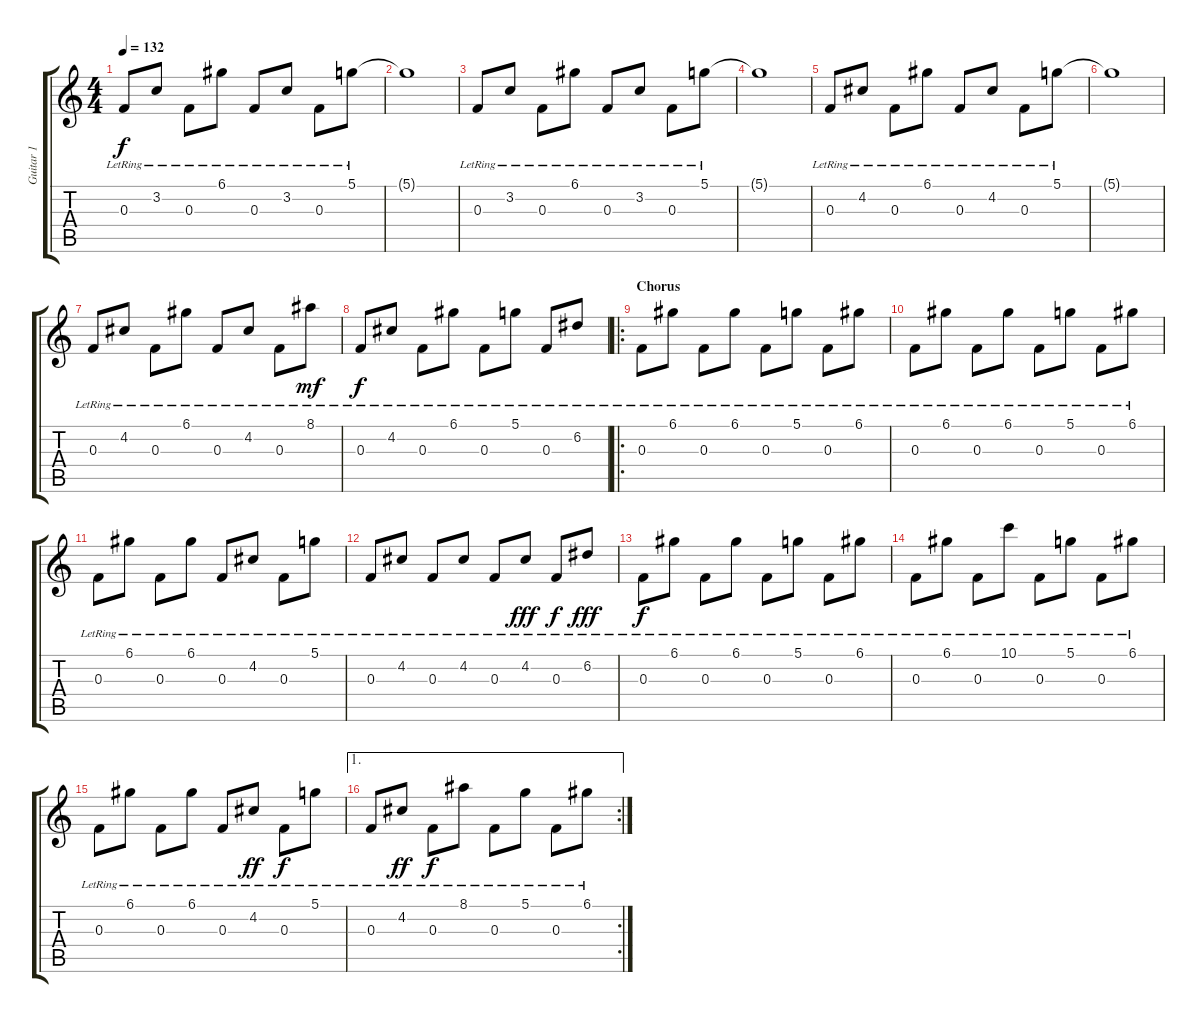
\track ("Guitar 1" "Guitar 1") {instrument acousticguitarsteel}
\staff {score tabs}
\tuning (D4 A3 F3 C3 G2 D2) {hide}
\ts (4 4)
\tempo 132
\clef g2
\ks c
0.3{lr}.8{dy f} 3.2{lr}.8 0.3{lr}.8 6.1{lr}.8 0.3{lr}.8 3.2{lr}.8 0.3{lr}.8 5.1{lr}.8 |
5.1{t}.1 |
0.3{lr}.8 3.2{lr}.8 0.3{lr}.8 6.1{lr}.8 0.3{lr}.8 3.2{lr}.8 0.3{lr}.8 5.1{lr}.8 |
5.1{t}.1 |
0.3{lr}.8 4.2{lr}.8 0.3{lr}.8 6.1{lr}.8 0.3{lr}.8 4.2{lr}.8 0.3{lr}.8 5.1{lr}.8 |
5.1{t}.1 |
0.3{lr}.8 4.2{lr}.8 0.3{lr}.8 6.1{lr}.8 0.3{lr}.8 4.2{lr}.8 0.3{lr}.8 8.1{lr}.8{dy mf} |
0.3{lr}.8{dy f} 4.2{lr}.8 0.3{lr}.8 6.1{lr}.8 0.3{lr}.8 5.1{lr}.8 0.3{lr}.8 6.2{lr}.8 |
\ro
\section ("" "Chorus")
0.3{lr}.8{volume 10 balance 8} 6.1{lr}.8 0.3{lr}.8 6.1{lr}.8 0.3{lr}.8 5.1{lr}.8 0.3{lr}.8 6.1{lr}.8 |
0.3{lr}.8 6.1{lr}.8 0.3{lr}.8 6.1{lr}.8 0.3{lr}.8 5.1{lr}.8 0.3{lr}.8 6.1{lr}.8 |
0.3{lr}.8 6.1{lr}.8 0.3{lr}.8 6.1{lr}.8 0.3{lr}.8 4.2{lr}.8 0.3{lr}.8 5.1{lr}.8 |
0.3{lr}.8 4.2{lr}.8 0.3{lr}.8 4.2{lr}.8 0.3{lr}.8 4.2{lr}.8{dy fff} 0.3{lr}.8{dy f} 6.2{lr}.8{dy fff} |
0.3{lr}.8{dy f} 6.1{lr}.8 0.3{lr}.8 6.1{lr}.8 0.3{lr}.8 5.1{lr}.8 0.3{lr}.8 6.1{lr}.8 |
0.3{lr}.8 6.1{lr}.8 0.3{lr}.8 10.1{lr}.8 0.3{lr}.8 5.1{lr}.8 0.3{lr}.8 6.1{lr}.8 |
0.3{lr}.8 6.1{lr}.8 0.3{lr}.8 6.1{lr}.8 0.3{lr}.8 4.2{lr}.8{dy ff} 0.3{lr}.8{dy f} 5.1{lr}.8 |
\ae 1
\rc 2
0.3{lr}.8 4.2{lr}.8{dy ff} 0.3{lr}.8{dy f} 8.1{lr}.8 0.3{lr}.8 5.1{lr}.8 0.3{lr}.8 6.1{lr}.8
